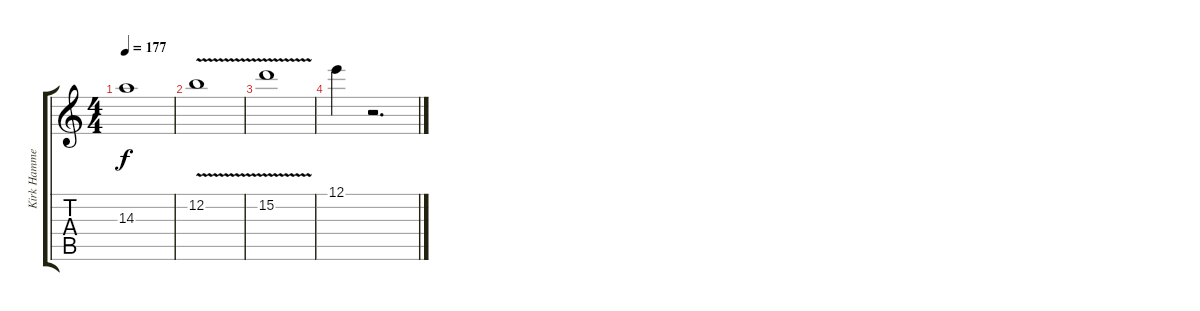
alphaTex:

\track ("Kirk Hammett Lead" "Kirk Hamme") {instrument overdrivenguitar}
\staff {score tabs}
\tuning (E4 B3 G3 D3 A2 E2) {hide}
\ts (4 4)
\tempo 177
\clef g2
\ks c
14.3{t}.1{dy f} |
12.2{v}.1 |
15.2{v}.1 |
12.1.4 r.2{d}
